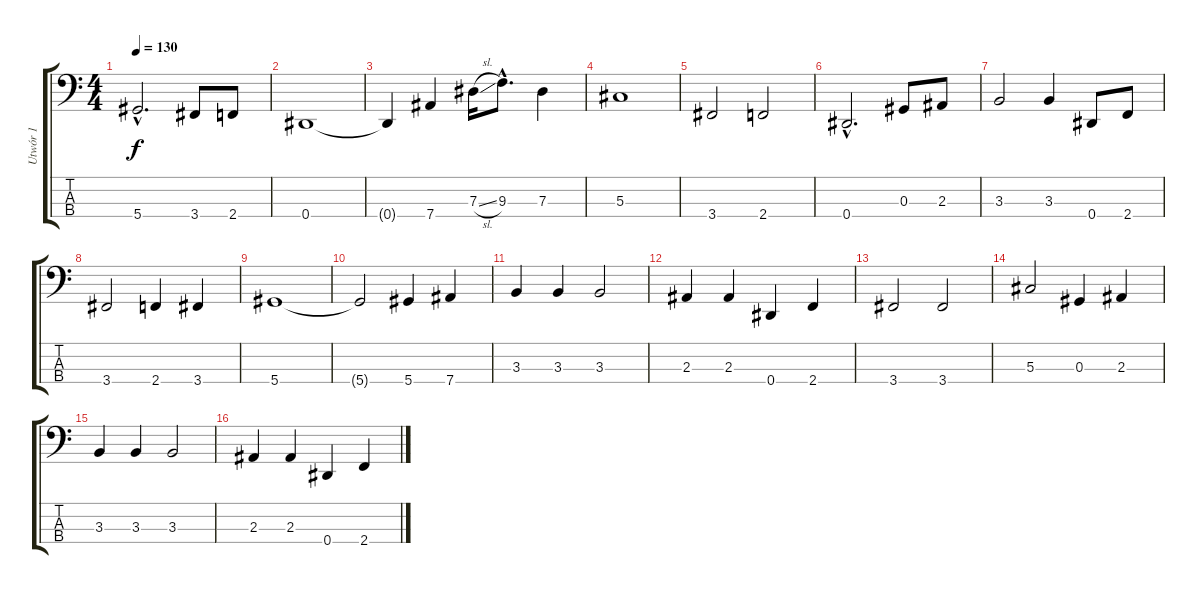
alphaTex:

\track ("Utwór 1" "Utwór 1") {instrument electricbassfinger}
\staff {score tabs}
\tuning (Gb2 Db2 Ab1 Eb1) {hide}
\ts (4 4)
\tempo 130
\clef f4
\ks c
5.4{hac t}.2{d dy f} 3.4.8 2.4.8 |
0.4.1 |
0.4{t}.4 7.4.4 7.3{sl}.16 9.3{hac}.8{d} 7.3.4 |
5.3.1 |
3.4.2 2.4.2 |
0.4{hac}.2{d} 0.3.8 2.3.8 |
3.3.2 3.3.4 0.4.8 2.4.8 |
3.4.2 2.4.4 3.4.4 |
5.4.1 |
5.4{t}.2{volume 16} 5.4.4 7.4.4 |
3.3.4 3.3.4 3.3.2 |
2.3.4 2.3.4 0.4.4 2.4.4 |
3.4.2 3.4.2 |
5.3.2 0.3.4 2.3.4 |
3.3.4 3.3.4 3.3.2 |
2.3.4 2.3.4 0.4.4 2.4.4
